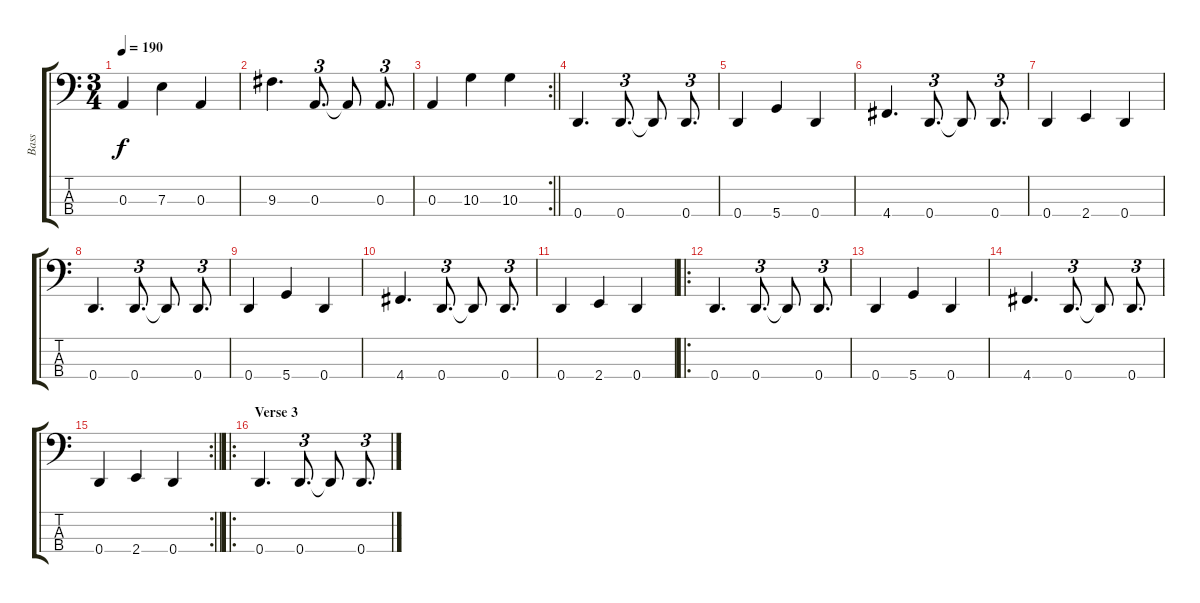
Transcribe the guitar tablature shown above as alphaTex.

\track ("Bass" "Bass") {instrument electricbassfinger}
\staff {score tabs}
\tuning (G2 D2 A1 D1) {hide}
\ts (3 4)
\tempo 190
\clef f4
\ks c
0.3.4{dy f} 7.3.4 0.3.4 |
9.3.4{d} 0.3.8{d tu (3 2)} 0.3{t}.8 0.3.8{d tu (3 2)} |
\rc 2
\barLineRight lightlight
0.3.4 10.3.4 10.3.4 |
0.4.4{d} 0.4.8{d tu (3 2)} 0.4{t}.8 0.4.8{d tu (3 2)} |
0.4.4 5.4.4 0.4.4 |
4.4.4{d} 0.4.8{d tu (3 2)} 0.4{t}.8 0.4.8{d tu (3 2)} |
0.4.4 2.4.4 0.4.4 |
0.4.4{d} 0.4.8{d tu (3 2)} 0.4{t}.8 0.4.8{d tu (3 2)} |
0.4.4 5.4.4 0.4.4 |
4.4.4{d} 0.4.8{d tu (3 2)} 0.4{t}.8 0.4.8{d tu (3 2)} |
0.4.4 2.4.4 0.4.4 |
\ro
0.4.4{d} 0.4.8{d tu (3 2)} 0.4{t}.8 0.4.8{d tu (3 2)} |
0.4.4 5.4.4 0.4.4 |
4.4.4{d} 0.4.8{d tu (3 2)} 0.4{t}.8 0.4.8{d tu (3 2)} |
\rc 2
\barLineRight lightlight
0.4.4 2.4.4 0.4.4 |
\ro
\section ("" "Verse 3")
0.4.4{d} 0.4.8{d tu (3 2)} 0.4{t}.8 0.4.8{d tu (3 2)}
